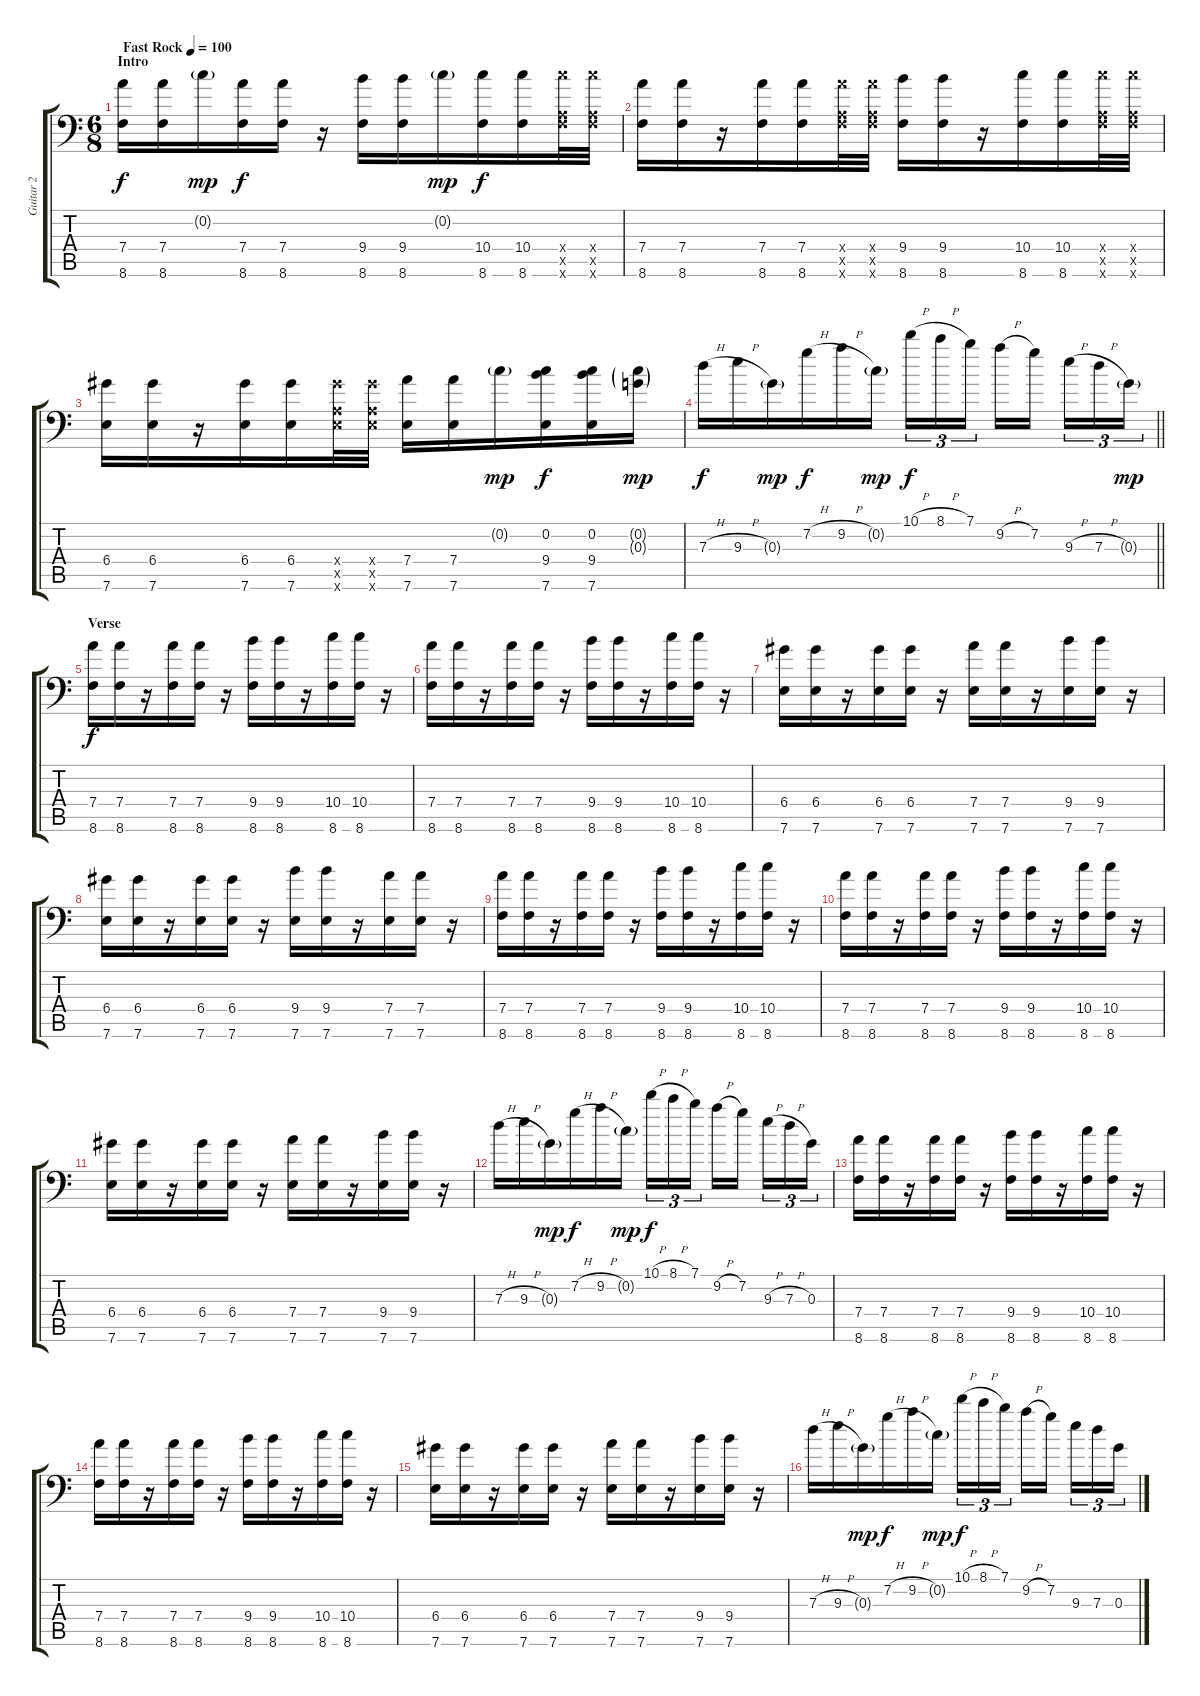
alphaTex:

\track ("Guitar 2" "Guitar 2") {instrument overdrivenguitar}
\staff {score tabs}
\tuning (E4 C4 G3 D3 A2 A1) {hide}
\ts (6 8)
\section ("" "Intro")
\tempo (100 "Fast Rock")
\clef f4
\ks c
(7.4 8.6).16{dy f instrument overdrivenguitar} (7.4 8.6).16 0.2{g}.16{dy mp} (7.4 8.6).16{dy f} (7.4 8.6).16 r.16 (9.4 8.6).16 (9.4 8.6).16 0.2{g}.16{dy mp} (10.4 8.6).16{dy f} (10.4 8.6).16 (10.4{x} 0.5{x} 8.6{x}).32 (10.4{x} 0.5{x} 8.6{x}).32 |
(7.4 8.6).16 (7.4 8.6).16 r.16 (7.4 8.6).16 (7.4 8.6).16 (7.4{x} 0.5{x} 8.6{x}).32 (7.4{x} 0.5{x} 8.6{x}).32 (9.4 8.6).16 (9.4 8.6).16 r.16 (10.4 8.6).16 (10.4 8.6).16 (10.4{x} 0.5{x} 8.6{x}).32 (10.4{x} 0.5{x} 8.6{x}).32 |
(6.4 7.6).16 (6.4 7.6).16 r.16 (6.4 7.6).16 (6.4 7.6).16 (6.4{x} 0.5{x} 7.6{x}).32 (6.4{x} 0.5{x} 7.6{x}).32 (7.4 7.6).16 (7.4 7.6).16 0.2{g}.16{dy mp} (0.2 9.4 7.6).16{dy f} (0.2 9.4 7.6).16 (0.2{g} 0.3{g}).16{dy mp} |
\barLineRight lightlight
7.3{h}.16{dy f} 9.3{h}.16 0.3{g}.16{dy mp} 7.2{h}.16{dy f} 9.2{h}.16 0.2{g}.16{dy mp} 10.1{h}.16{tu (3 2) dy f} 8.1{h}.16{tu (3 2)} 7.1.16{tu (3 2) beam splitsecondary} 9.2{h}.16 7.2.16{beam splitsecondary} 9.3{h}.16{tu (3 2)} 7.3{h}.16{tu (3 2)} 0.3{g}.16{tu (3 2) dy mp} |
\section ("" "Verse")
(7.4 8.6).16{dy f} (7.4 8.6).16 r.16 (7.4 8.6).16 (7.4 8.6).16 r.16 (9.4 8.6).16 (9.4 8.6).16 r.16 (10.4 8.6).16 (10.4 8.6).16 r.16 |
(7.4 8.6).16 (7.4 8.6).16 r.16 (7.4 8.6).16 (7.4 8.6).16 r.16 (9.4 8.6).16 (9.4 8.6).16 r.16 (10.4 8.6).16 (10.4 8.6).16 r.16 |
(6.4 7.6).16 (6.4 7.6).16 r.16 (6.4 7.6).16 (6.4 7.6).16 r.16 (7.4 7.6).16 (7.4 7.6).16 r.16 (9.4 7.6).16 (9.4 7.6).16 r.16 |
(6.4 7.6).16 (6.4 7.6).16 r.16 (6.4 7.6).16 (6.4 7.6).16 r.16 (9.4 7.6).16 (9.4 7.6).16 r.16 (7.4 7.6).16 (7.4 7.6).16 r.16 |
(7.4 8.6).16 (7.4 8.6).16 r.16 (7.4 8.6).16 (7.4 8.6).16 r.16 (9.4 8.6).16 (9.4 8.6).16 r.16 (10.4 8.6).16 (10.4 8.6).16 r.16 |
(7.4 8.6).16 (7.4 8.6).16 r.16 (7.4 8.6).16 (7.4 8.6).16 r.16 (9.4 8.6).16 (9.4 8.6).16 r.16 (10.4 8.6).16 (10.4 8.6).16 r.16 |
(6.4 7.6).16 (6.4 7.6).16 r.16 (6.4 7.6).16 (6.4 7.6).16 r.16 (7.4 7.6).16 (7.4 7.6).16 r.16 (9.4 7.6).16 (9.4 7.6).16 r.16 |
7.3{h}.16 9.3{h}.16 0.3{g}.16{dy mp} 7.2{h}.16{dy f} 9.2{h}.16 0.2{g}.16{dy mp} 10.1{h}.16{tu (3 2) dy f} 8.1{h}.16{tu (3 2)} 7.1.16{tu (3 2) beam splitsecondary} 9.2{h}.16 7.2.16{beam splitsecondary} 9.3{h}.16{tu (3 2)} 7.3{h}.16{tu (3 2)} 0.3.16{tu (3 2)} |
(7.4 8.6).16 (7.4 8.6).16 r.16 (7.4 8.6).16 (7.4 8.6).16 r.16 (9.4 8.6).16 (9.4 8.6).16 r.16 (10.4 8.6).16 (10.4 8.6).16 r.16 |
(7.4 8.6).16 (7.4 8.6).16 r.16 (7.4 8.6).16 (7.4 8.6).16 r.16 (9.4 8.6).16 (9.4 8.6).16 r.16 (10.4 8.6).16 (10.4 8.6).16 r.16 |
(6.4 7.6).16 (6.4 7.6).16 r.16 (6.4 7.6).16 (6.4 7.6).16 r.16 (7.4 7.6).16 (7.4 7.6).16 r.16 (9.4 7.6).16 (9.4 7.6).16 r.16 |
7.3{h}.16 9.3{h}.16 0.3{g}.16{dy mp} 7.2{h}.16{dy f} 9.2{h}.16 0.2{g}.16{dy mp} 10.1{h}.16{tu (3 2) dy f} 8.1{h}.16{tu (3 2)} 7.1.16{tu (3 2) beam splitsecondary} 9.2{h}.16 7.2.16{beam splitsecondary} 9.3.16{tu (3 2)} 7.3.16{tu (3 2)} 0.3.16{tu (3 2)}
